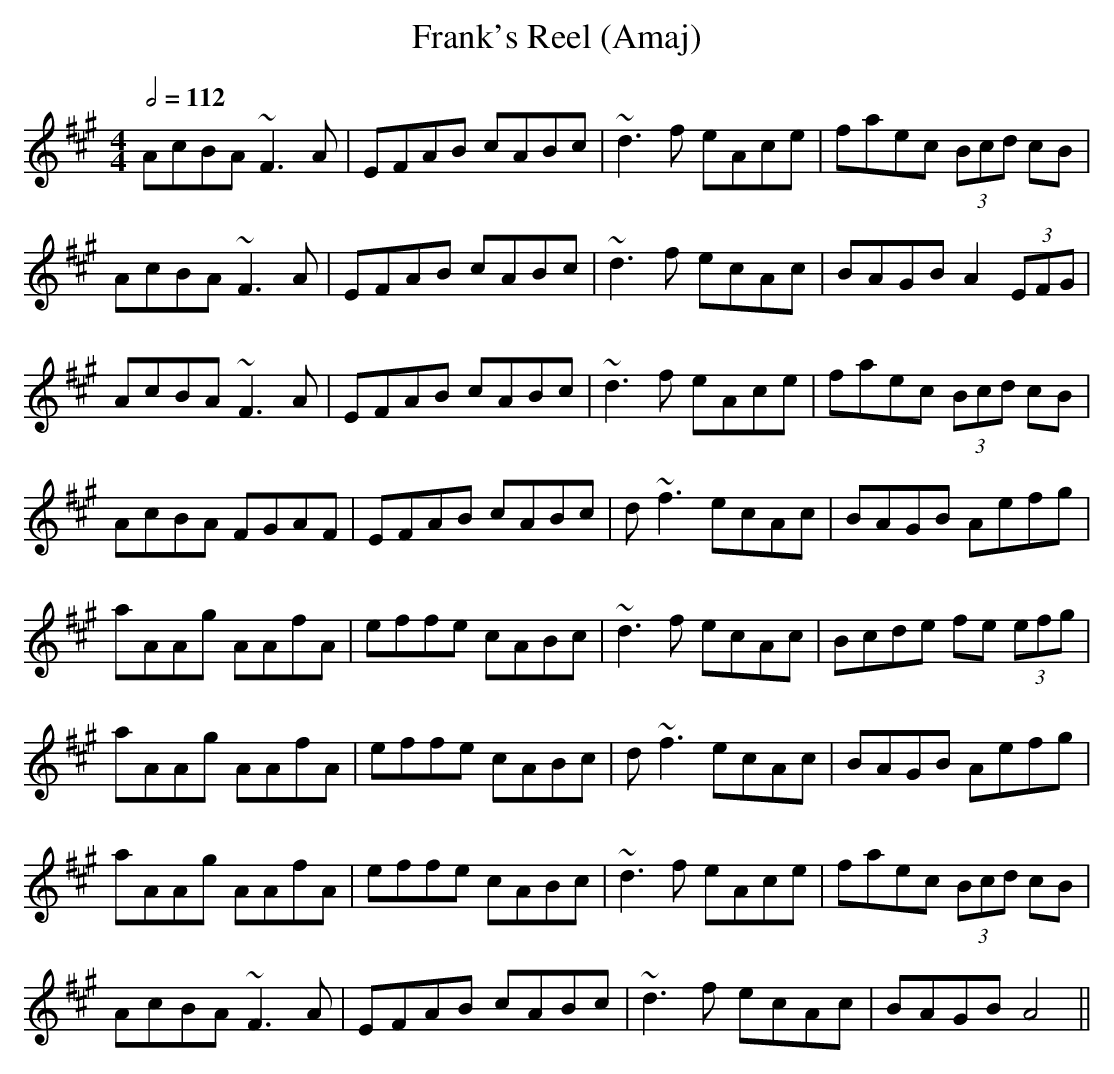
X:1
T:Frank's Reel (Amaj)
Q:1/2=112
M:4/4
L:1/8
K:Amaj
AcBA ~F3A|EFAB cABc|~d3f eAce|faec (3Bcd cB|
AcBA ~F3A|EFAB cABc|~d3f ecAc|BAGB A2 (3EFG|
AcBA ~F3A|EFAB cABc|~d3f eAce|faec (3Bcd cB|
AcBA FGAF|EFAB cABc|d~f3 ecAc|BAGB Aefg|
aAAg AAfA|effe cABc|~d3f ecAc|Bcde fe (3efg|
aAAg AAfA|effe cABc|d~f3 ecAc|BAGB Aefg|
aAAg AAfA|effe cABc|~d3f eAce|faec (3Bcd cB|
AcBA ~F3A|EFAB cABc|~d3f ecAc|BAGB A4||
